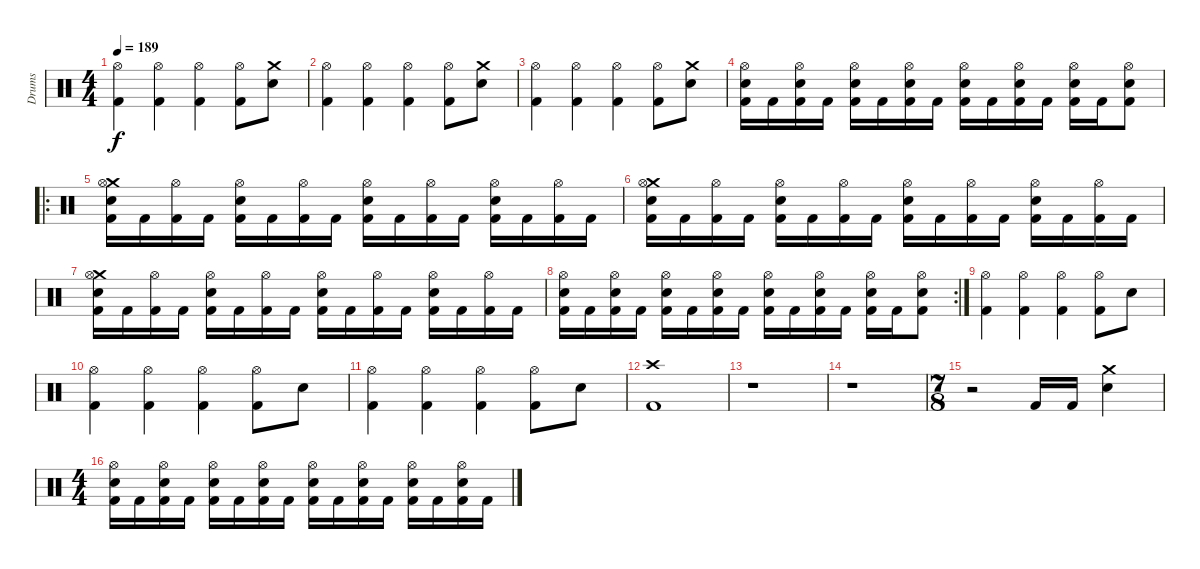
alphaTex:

\track ("Drums" "Drums") {instrument percussion}
\staff {score}
\articulation defaults
\ts (4 4)
\tempo 189
\clef neutral
\ks c
("Hi-Hat (open)" "Kick (hit) 2").4{dy f} ("Hi-Hat (open)" "Kick (hit) 2").4 ("Hi-Hat (open)" "Kick (hit) 2").4 ("Hi-Hat (open)" "Kick (hit) 2").8 ("Crash medium (hit)" "Electric Snare (hit)").8 |
("Hi-Hat (open)" "Kick (hit) 2").4 ("Hi-Hat (open)" "Kick (hit) 2").4 ("Hi-Hat (open)" "Kick (hit) 2").4 ("Hi-Hat (open)" "Kick (hit) 2").8 ("Crash medium (hit)" "Electric Snare (hit)").8 |
("Hi-Hat (open)" "Kick (hit) 2").4 ("Hi-Hat (open)" "Kick (hit) 2").4 ("Hi-Hat (open)" "Kick (hit) 2").4 ("Hi-Hat (open)" "Kick (hit) 2").8 ("Crash medium (hit)" "Electric Snare (hit)").8 |
("Hi-Hat (open)" "Electric Snare (hit)" "Kick (hit) 2").16 "Kick (hit) 2".16 ("Hi-Hat (open)" "Electric Snare (hit)" "Kick (hit) 2").16 "Kick (hit) 2".16 ("Hi-Hat (open)" "Electric Snare (hit)" "Kick (hit) 2").16 "Kick (hit) 2".16 ("Hi-Hat (open)" "Electric Snare (hit)" "Kick (hit) 2").16 "Kick (hit) 2".16 ("Hi-Hat (open)" "Electric Snare (hit)" "Kick (hit) 2").16 "Kick (hit) 2".16 ("Hi-Hat (open)" "Electric Snare (hit)" "Kick (hit) 2").16 "Kick (hit) 2".16 ("Hi-Hat (open)" "Electric Snare (hit)" "Kick (hit) 2").16 "Kick (hit) 2".16 ("Hi-Hat (open)" "Electric Snare (hit)" "Kick (hit) 2").8 |
\ro
("Crash medium (hit)" "Hi-Hat (open)" "Electric Snare (hit)" "Kick (hit) 2").16 "Kick (hit) 2".16 ("Hi-Hat (open)" "Kick (hit) 2").16 "Kick (hit) 2".16 ("Hi-Hat (open)" "Electric Snare (hit)" "Kick (hit) 2").16 "Kick (hit) 2".16 ("Hi-Hat (open)" "Kick (hit) 2").16 "Kick (hit) 2".16 ("Hi-Hat (open)" "Electric Snare (hit)" "Kick (hit) 2").16 "Kick (hit) 2".16 ("Hi-Hat (open)" "Kick (hit) 2").16 "Kick (hit) 2".16 ("Hi-Hat (open)" "Electric Snare (hit)" "Kick (hit) 2").16 "Kick (hit) 2".16 ("Hi-Hat (open)" "Kick (hit) 2").16 "Kick (hit) 2".16 |
("Crash medium (hit)" "Hi-Hat (open)" "Electric Snare (hit)" "Kick (hit) 2").16 "Kick (hit) 2".16 ("Hi-Hat (open)" "Kick (hit) 2").16 "Kick (hit) 2".16 ("Hi-Hat (open)" "Electric Snare (hit)" "Kick (hit) 2").16 "Kick (hit) 2".16 ("Hi-Hat (open)" "Kick (hit) 2").16 "Kick (hit) 2".16 ("Hi-Hat (open)" "Electric Snare (hit)" "Kick (hit) 2").16 "Kick (hit) 2".16 ("Hi-Hat (open)" "Kick (hit) 2").16 "Kick (hit) 2".16 ("Hi-Hat (open)" "Electric Snare (hit)" "Kick (hit) 2").16 "Kick (hit) 2".16 ("Hi-Hat (open)" "Kick (hit) 2").16 "Kick (hit) 2".16 |
("Crash medium (hit)" "Hi-Hat (open)" "Electric Snare (hit)" "Kick (hit) 2").16 "Kick (hit) 2".16 ("Hi-Hat (open)" "Kick (hit) 2").16 "Kick (hit) 2".16 ("Hi-Hat (open)" "Electric Snare (hit)" "Kick (hit) 2").16 "Kick (hit) 2".16 ("Hi-Hat (open)" "Kick (hit) 2").16 "Kick (hit) 2".16 ("Hi-Hat (open)" "Electric Snare (hit)" "Kick (hit) 2").16 "Kick (hit) 2".16 ("Hi-Hat (open)" "Kick (hit) 2").16 "Kick (hit) 2".16 ("Hi-Hat (open)" "Electric Snare (hit)" "Kick (hit) 2").16 "Kick (hit) 2".16 ("Hi-Hat (open)" "Kick (hit) 2").16 "Kick (hit) 2".16 |
\rc 2
("Hi-Hat (open)" "Electric Snare (hit)" "Kick (hit) 2").16 "Kick (hit) 2".16 ("Hi-Hat (open)" "Electric Snare (hit)" "Kick (hit) 2").16 "Kick (hit) 2".16 ("Hi-Hat (open)" "Electric Snare (hit)" "Kick (hit) 2").16 "Kick (hit) 2".16 ("Hi-Hat (open)" "Electric Snare (hit)" "Kick (hit) 2").16 "Kick (hit) 2".16 ("Hi-Hat (open)" "Electric Snare (hit)" "Kick (hit) 2").16 "Kick (hit) 2".16 ("Hi-Hat (open)" "Electric Snare (hit)" "Kick (hit) 2").16 "Kick (hit) 2".16 ("Hi-Hat (open)" "Electric Snare (hit)" "Kick (hit) 2").16 "Kick (hit) 2".16 ("Hi-Hat (open)" "Electric Snare (hit)" "Kick (hit) 2").8 |
("Hi-Hat (open)" "Kick (hit) 2").4 ("Hi-Hat (open)" "Kick (hit) 2").4 ("Hi-Hat (open)" "Kick (hit) 2").4 ("Hi-Hat (open)" "Kick (hit) 2").8 "Electric Snare (hit)".8 |
("Hi-Hat (open)" "Kick (hit) 2").4 ("Hi-Hat (open)" "Kick (hit) 2").4 ("Hi-Hat (open)" "Kick (hit) 2").4 ("Hi-Hat (open)" "Kick (hit) 2").8 "Electric Snare (hit)".8 |
("Hi-Hat (open)" "Kick (hit) 2").4 ("Hi-Hat (open)" "Kick (hit) 2").4 ("Hi-Hat (open)" "Kick (hit) 2").4 ("Hi-Hat (open)" "Kick (hit) 2").8 "Electric Snare (hit)".8 |
("Crash high (hit)" "Kick (hit) 2").1 |
r.1 |
r.1 |
\ts (7 8)
r.2 "Kick (hit) 2".16 "Kick (hit) 2".16 ("Crash medium (hit)" "Electric Snare (hit)").4 |
\ts (4 4)
("Hi-Hat (open)" "Electric Snare (hit)" "Kick (hit) 2").16 "Kick (hit) 2".16 ("Hi-Hat (open)" "Electric Snare (hit)" "Kick (hit) 2").16 "Kick (hit) 2".16 ("Hi-Hat (open)" "Electric Snare (hit)" "Kick (hit) 2").16 "Kick (hit) 2".16 ("Hi-Hat (open)" "Electric Snare (hit)" "Kick (hit) 2").16 "Kick (hit) 2".16 ("Hi-Hat (open)" "Electric Snare (hit)" "Kick (hit) 2").16 "Kick (hit) 2".16 ("Hi-Hat (open)" "Electric Snare (hit)" "Kick (hit) 2").16 "Kick (hit) 2".16 ("Hi-Hat (open)" "Electric Snare (hit)" "Kick (hit) 2").16 "Kick (hit) 2".16 ("Hi-Hat (open)" "Electric Snare (hit)" "Kick (hit) 2").16 "Kick (hit) 2".16
